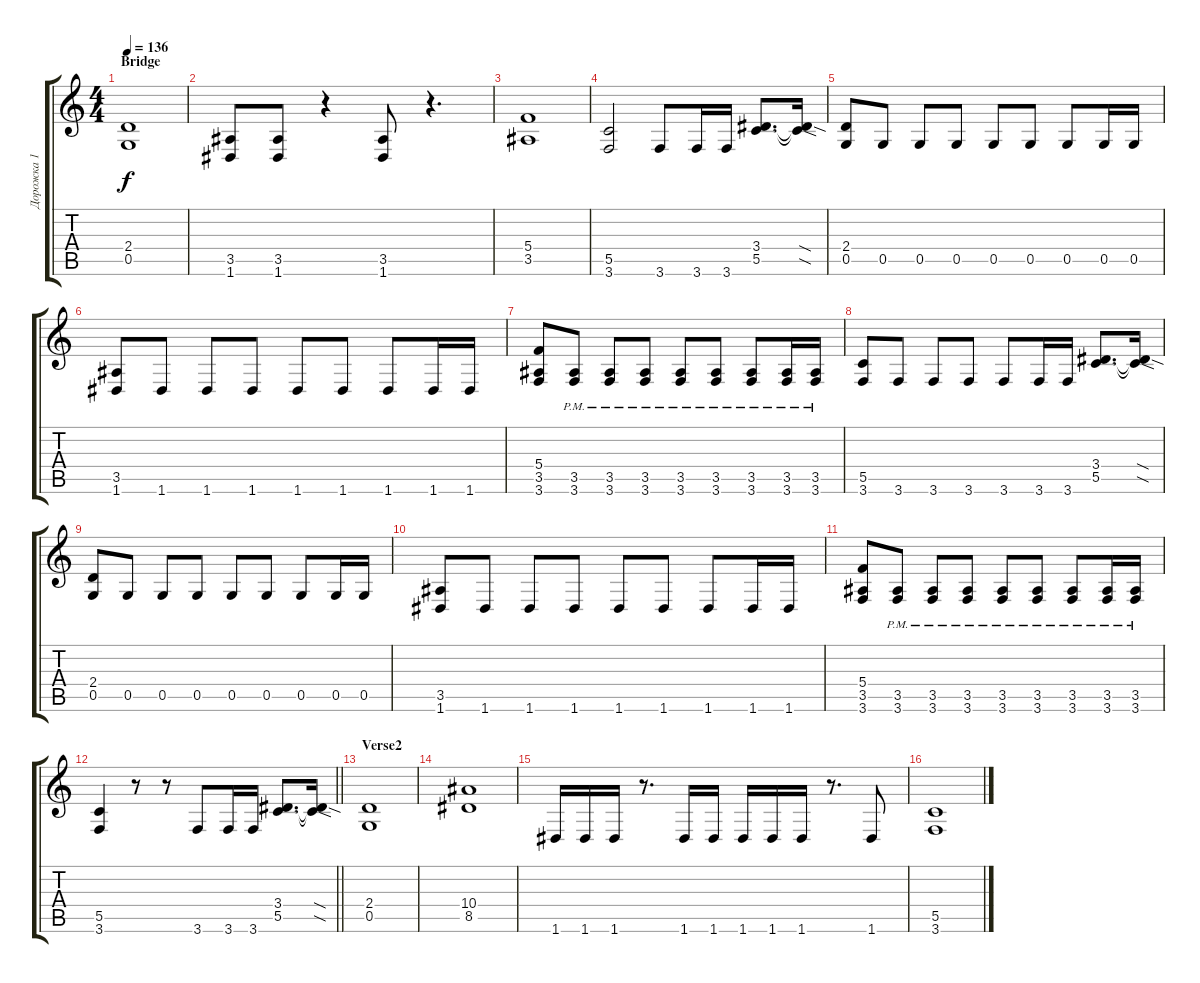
\track ("Дорожка 1" "Дорожка 1") {instrument distortionguitar}
\staff {score tabs}
\tuning (D4 A3 F3 C3 G2 D2) {hide}
\ts (4 4)
\section ("" "Bridge")
\tempo 136
\clef g2
\ks c
(2.4 0.5).1{dy f} |
(3.5 1.6).8 (3.5 1.6).8 r.4 (3.5 1.6).8 r.4{d} |
(5.4 3.5).1 |
(5.5 3.6).2 3.6.8 3.6.16 3.6.16 (3.4 5.5).8{d} (3.4{sod t} 5.5{sod t}).16 |
(2.4 0.5).8 0.5.8 0.5.8 0.5.8 0.5.8 0.5.8 0.5.8 0.5.16 0.5.16 |
(3.5 1.6).8 1.6.8 1.6.8 1.6.8 1.6.8 1.6.8 1.6.8 1.6.16 1.6.16 |
(5.4 3.5 3.6).8 (3.5{pm} 3.6{pm}).8 (3.5{pm} 3.6{pm}).8 (3.5{pm} 3.6{pm}).8 (3.5{pm} 3.6{pm}).8 (3.5{pm} 3.6{pm}).8 (3.5{pm} 3.6{pm}).8 (3.5{pm} 3.6{pm}).16 (3.5{pm} 3.6{pm}).16 |
(5.5 3.6).8 3.6.8 3.6.8 3.6.8 3.6.8 3.6.16 3.6.16 (3.4 5.5).8{d} (3.4{sod t} 5.5{sod t}).16 |
(2.4 0.5).8 0.5.8 0.5.8 0.5.8 0.5.8 0.5.8 0.5.8 0.5.16 0.5.16 |
(3.5 1.6).8 1.6.8 1.6.8 1.6.8 1.6.8 1.6.8 1.6.8 1.6.16 1.6.16 |
(5.4 3.5 3.6).8 (3.5{pm} 3.6{pm}).8 (3.5{pm} 3.6{pm}).8 (3.5{pm} 3.6{pm}).8 (3.5{pm} 3.6{pm}).8 (3.5{pm} 3.6{pm}).8 (3.5{pm} 3.6{pm}).8 (3.5{pm} 3.6{pm}).16 (3.5{pm} 3.6{pm}).16 |
\barLineRight lightlight
(5.5 3.6).4 r.8 r.8 3.6.8 3.6.16 3.6.16 (3.4 5.5).8{d} (3.4{sod t} 5.5{sod t}).16 |
\section ("" "Verse2")
(2.4 0.5).1 |
(10.4 8.5).1 |
1.6.16 1.6.16 1.6.16 r.8{d} 1.6.16 1.6.16 1.6.16 1.6.16 1.6.16 r.8{d} 1.6.8 |
(5.5 3.6).1
